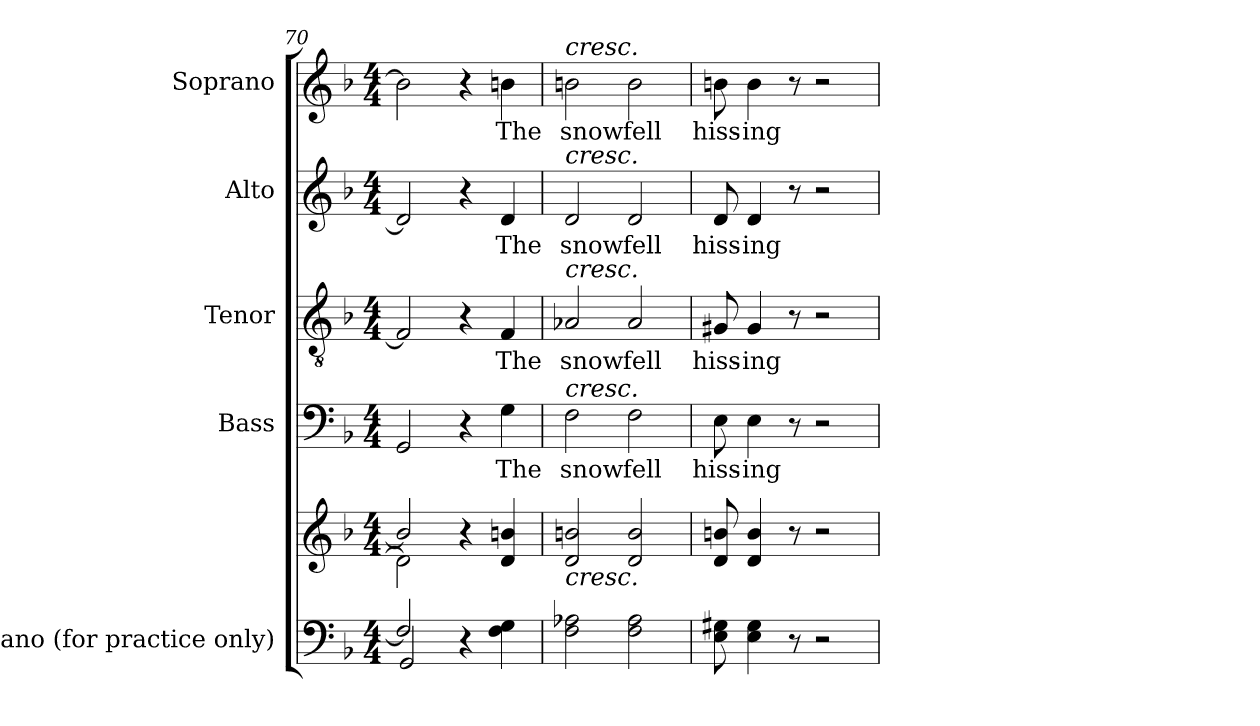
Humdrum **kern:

**kern	**kern	**kern	**text	**kern	**text	**kern	**text	**kern	**text
*part5	*part5	*part4	*part4	*part3	*part3	*part2	*part2	*part1	*part1
*staff6	*staff5	*staff4	*staff4	*staff3	*staff3	*staff2	*staff2	*staff1	*staff1
*I"Piano (for  practice only)	*	*I"Bass	*	*I"Tenor	*	*I"Alto	*	*I"Soprano	*
*I'Pno.	*	*I'B.	*	*I'T.	*	*I'A.	*	*I'S.	*
*clefF4	*clefG2	*clefF4	*	*clefGv2	*	*clefG2	*	*clefG2	*
*	*	*	*	*ITrd7c12	*	*	*	*	*
*k[b-]	*k[b-]	*k[b-]	*	*k[b-]	*	*k[b-]	*	*k[b-]	*
*F:	*F:	*F:	*	*F:	*	*F:	*	*F:	*
*M4/4	*M4/4	*M4/4	*	*M4/4	*	*M4/4	*	*M4/4	*
=70	=70	=70	=70	=70	=70	=70	=70	=70	=70
*^	*^	*	*	*	*	*	*	*	*
2Fi/]	2GGi/	2bi/]	2di\]	2GGi/	.	2FFi/]	.	2di/]	.	2bi\]	.
4r	2ryy	4r	2ryy	4r	.	4r	.	4r	.	4r	.
!	!	!	!	!	!LO:LY:b:color=#000000	!	!	!	!	!	!
!	!	!	!	!	!	!	!LO:LY:b:color=#000000	!	!	!	!
!	!	!	!	!	!	!	!	!	!LO:LY:b:color=#000000	!	!
!	!	!	!	!	!	!	!	!	!	!	!LO:LY:b:color=#000000
4Fi\ 4Gi	.	4di/ 4bni	.	4Gi\	The	4FFi/	The	4di/	The	4bni\	The
*v	*v	*	*	*	*	*	*	*	*	*	*
*	*v	*v	*	*	*	*	*	*	*	*
=71	=71	=71	=71	=71	=71	=71	=71	=71	=71
!	!	!	!LO:LY:b:color=#000000	!	!	!	!	!	!
!	!	!	!	!	!LO:LY:b:color=#000000	!	!	!	!
!	!	!	!	!	!	!	!LO:LY:b:color=#000000	!	!
!	!	!	!	!	!	!	!	!LO:TX:a:i:t=cresc.	!
!	!	!	!	!	!	!LO:TX:a:i:t=cresc.	!	!	!
!	!	!	!	!LO:TX:a:i:t=cresc.	!	!	!	!	!
!	!	!LO:TX:a:i:t=cresc.	!	!	!	!	!	!	!
!	!LO:TX:b:i:t=cresc.	!	!	!	!	!	!	!	!
!	!	!	!	!	!	!	!	!	!LO:LY:b:color=#000000
2Fi\ 2A-Xi	2di/ 2bni	2Fi\	snow	2AA-Xi/	snow	2di/	snow	2bni\	snow
!	!	!	!LO:LY:b:color=#000000	!	!	!	!	!	!
!	!	!	!	!	!LO:LY:b:color=#000000	!	!	!	!
!	!	!	!	!	!	!	!LO:LY:b:color=#000000	!	!
!	!	!	!	!	!	!	!	!	!LO:LY:b:color=#000000
2Fi\ 2A-i	2di/ 2bi	2Fi\	fell	2AA-i/	fell	2di/	fell	2bi\	fell
=72	=72	=72	=72	=72	=72	=72	=72	=72	=72
!	!	!	!LO:LY:b:color=#000000	!	!	!	!	!	!
!	!	!	!	!	!LO:LY:b:color=#000000	!	!	!	!
!	!	!	!	!	!	!	!LO:LY:b:color=#000000	!	!
!	!	!	!	!	!	!	!	!	!LO:LY:b:color=#000000
8Ei\ 8G#Xi	8di/ 8bni	8Ei\	hiss-	8GG#Xi/	hiss-	8di/	hiss-	8bni\	hiss-
!	!	!	!LO:LY:b:color=#000000	!	!	!	!	!	!
!	!	!	!	!	!LO:LY:b:color=#000000	!	!	!	!
!	!	!	!	!	!	!	!LO:LY:b:color=#000000	!	!
!	!	!	!	!	!	!	!	!	!LO:LY:b:color=#000000
4Ei\ 4G#i	4di/ 4bi	4Ei\	-ing	4GG#i/	-ing	4di/	-ing	4bi\	-ing
8r	8r	8r	.	8r	.	8r	.	8r	.
2r	2r	2r	.	2r	.	2r	.	2r	.
=	=	=	=	=	=	=	=	=	=
*-	*-	*-	*-	*-	*-	*-	*-	*-	*-
